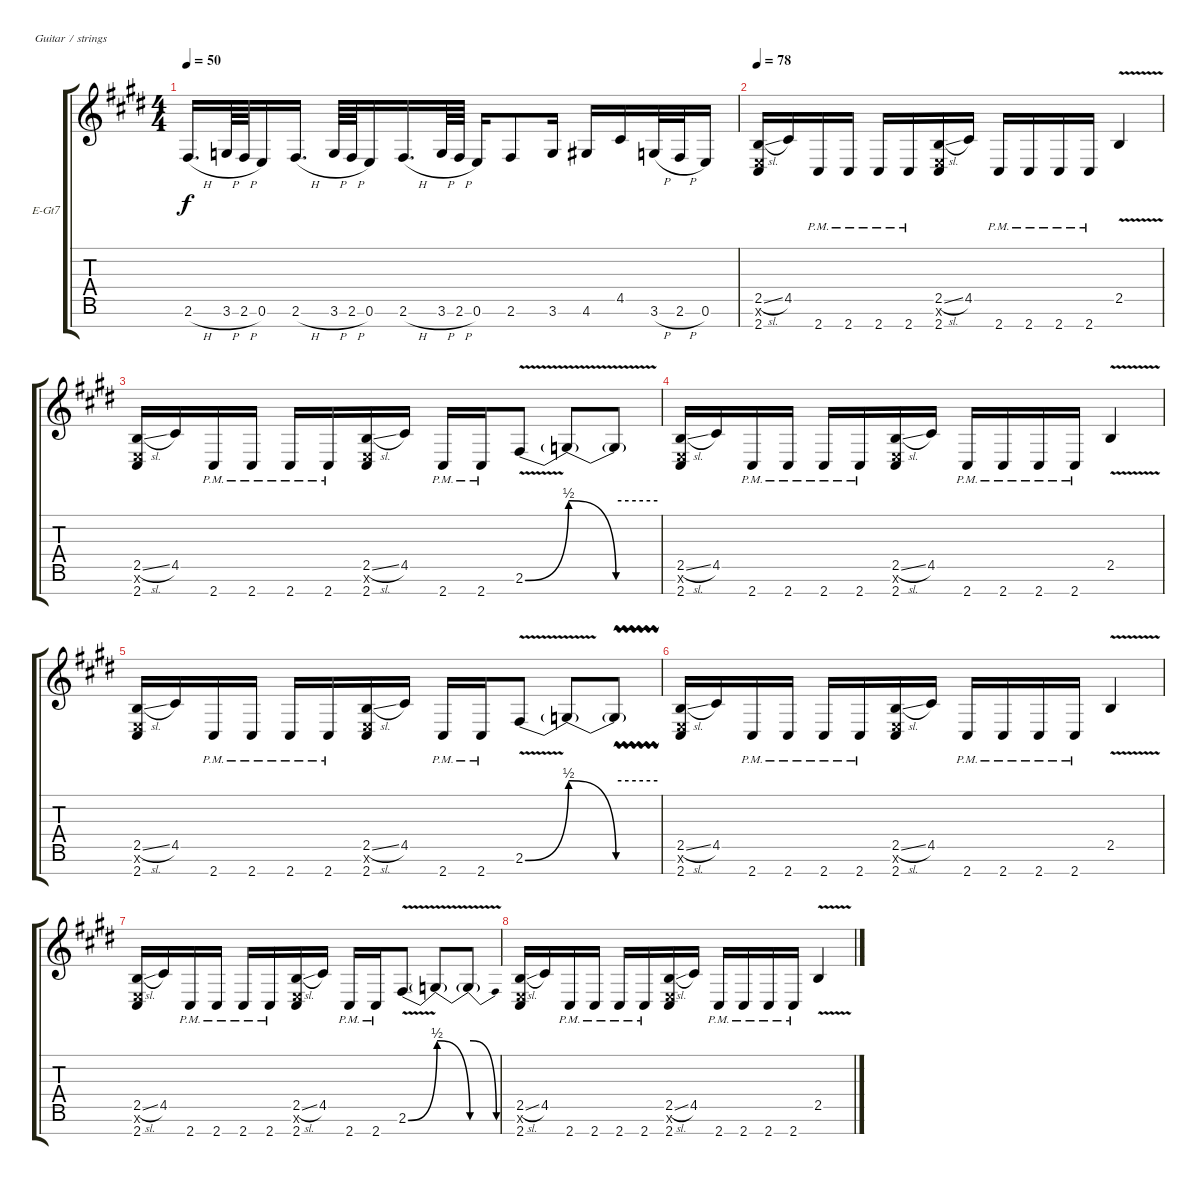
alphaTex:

\bracketExtendMode groupsimilarinstruments
\firstSystemTrackNameOrientation horizontal
\otherSystemsTrackNameOrientation horizontal
\track ("Guitar 2" "E-Gt7") {instrument overdrivenguitar}
\staff {score tabs}
\tuning (E4 B3 G3 D3 A2 E2 B1)
\ts (4 4)
\tempo 50
\clef g2
\ks c#minor
2.6{h}.16{d dy f} 3.6{h}.64 2.6{h}.64 0.6.16 2.6{h}.16{d} 3.6{h}.64 2.6{h}.64 0.6.16 2.6{h}.16{d} 3.6{h}.64 2.6{h}.64 0.6.16 2.6.8 3.6.16 4.6.16 4.5.16 3.6{h}.32 2.6{h}.32 0.6.16 |
\tempo 78
(2.5{sl} 0.6{x} 2.7).16 4.5.16 2.7{pm}.16 2.7{pm}.16 2.7{pm}.16 2.7{pm}.16 (2.5{sl} 0.6{x} 2.7).16 4.5.16 2.7{pm}.16 2.7{pm}.16 2.7{pm}.16 2.7{pm}.16 2.5{v}.4 |
(2.5{sl} 0.6{x} 2.7).16 4.5.16 2.7{pm}.16 2.7{pm}.16 2.7{pm}.16 2.7{pm}.16 (2.5{sl} 0.6{x} 2.7).16 4.5.16 2.7{pm}.16 2.7{pm}.16 2.6{be (bend 0 0 60 2) v}.8 2.6{be (release 0 2 60 0) t}.8 2.6{be (hold 0 2 60 2) v t}.8 |
(2.5{sl} 0.6{x} 2.7).16 4.5.16 2.7{pm}.16 2.7{pm}.16 2.7{pm}.16 2.7{pm}.16 (2.5{sl} 0.6{x} 2.7).16 4.5.16 2.7{pm}.16 2.7{pm}.16 2.7{pm}.16 2.7{pm}.16 2.5{v}.4 |
(2.5{sl} 0.6{x} 2.7).16 4.5.16 2.7{pm}.16 2.7{pm}.16 2.7{pm}.16 2.7{pm}.16 (2.5{sl} 0.6{x} 2.7).16 4.5.16 2.7{pm}.16 2.7{pm}.16 2.6{be (bend 0 0 60 2) v}.8 2.6{be (release 0 2 60 0) t}.8 2.6{be (hold 0 2 60 2) vw t}.8 |
(2.5{sl} 0.6{x} 2.7).16 4.5.16 2.7{pm}.16 2.7{pm}.16 2.7{pm}.16 2.7{pm}.16 (2.5{sl} 0.6{x} 2.7).16 4.5.16 2.7{pm}.16 2.7{pm}.16 2.7{pm}.16 2.7{pm}.16 2.5{v}.4 |
(2.5{sl} 0.6{x} 2.7).16 4.5.16 2.7{pm}.16 2.7{pm}.16 2.7{pm}.16 2.7{pm}.16 (2.5{sl} 0.6{x} 2.7).16 4.5.16 2.7{pm}.16 2.7{pm}.16 2.6{be (bend 0 0 60 2) v}.8 2.6{be (release 0 2 60 0) t}.8 2.6{be (release 0 2 60 0) v t}.8 |
(2.5{sl} 0.6{x} 2.7).16 4.5.16 2.7{pm}.16 2.7{pm}.16 2.7{pm}.16 2.7{pm}.16 (2.5{sl} 0.6{x} 2.7).16 4.5.16 2.7{pm}.16 2.7{pm}.16 2.7{pm}.16 2.7{pm}.16 2.5{v}.4
